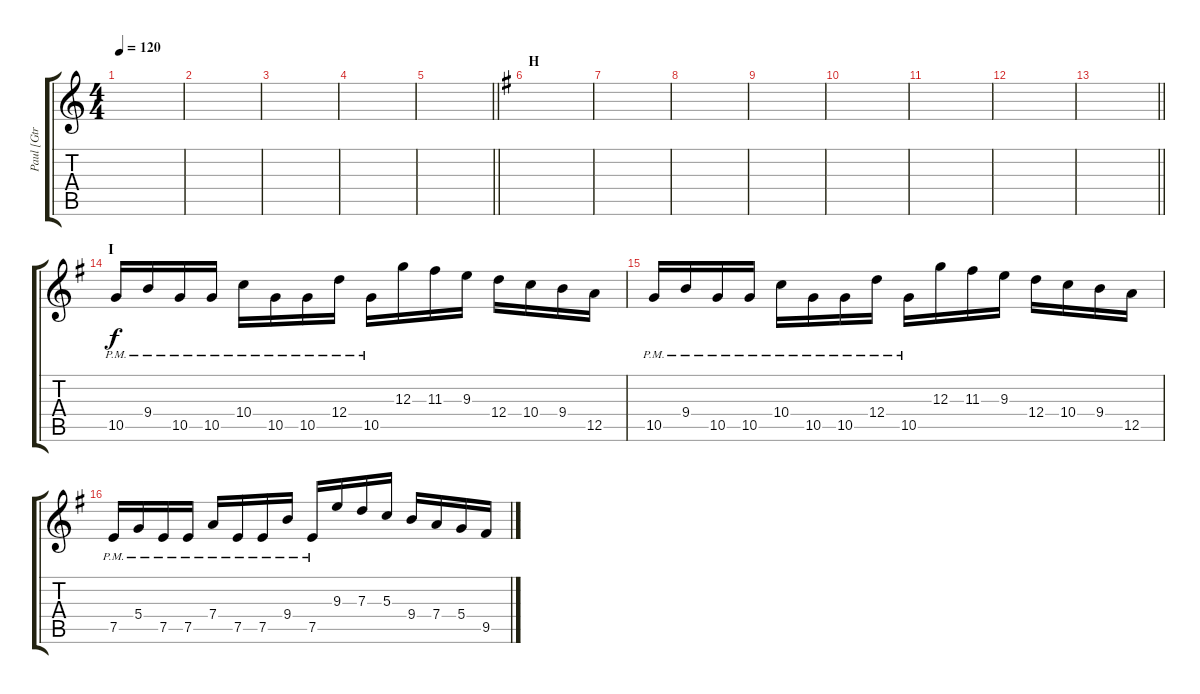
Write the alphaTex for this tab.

\track ("Paul [Gtr II]" "Paul [Gtr ") {instrument overdrivenguitar}
\staff {score tabs}
\tuning (E4 B3 G3 D3 A2 E2) {hide}
\ts (4 4)
\tempo 120
\clef g2
\ks c
|
|
|
|
\barLineRight lightlight
|
\section ("" "H")
\ks g
|
|
|
|
|
|
|
\barLineRight lightlight
|
\section ("" "I")
10.5{pm}.16{volume 13 balance 15} 9.4{pm}.16 10.5{pm}.16 10.5{pm}.16 10.4{pm}.16 10.5{pm}.16 10.5{pm}.16 12.4{pm}.16 10.5{pm}.16 12.3.16 11.3.16 9.3.16 12.4.16 10.4.16 9.4.16 12.5.16 |
10.5{pm}.16 9.4{pm}.16 10.5{pm}.16 10.5{pm}.16 10.4{pm}.16 10.5{pm}.16 10.5{pm}.16 12.4{pm}.16 10.5{pm}.16 12.3.16 11.3.16 9.3.16 12.4.16 10.4.16 9.4.16 12.5.16 |
7.5{pm}.16 5.4{pm}.16 7.5{pm}.16 7.5{pm}.16 7.4{pm}.16 7.5{pm}.16 7.5{pm}.16 9.4{pm}.16 7.5{pm}.16 9.3.16 7.3.16 5.3.16 9.4.16 7.4.16 5.4.16 9.5.16
